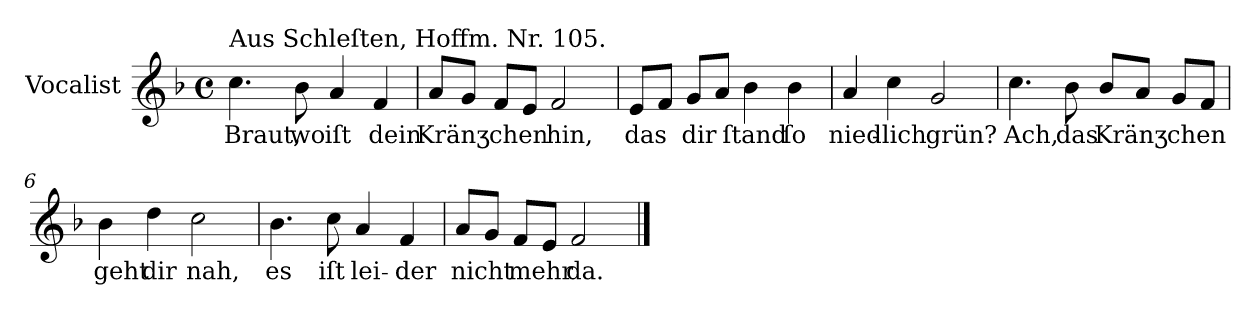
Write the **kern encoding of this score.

**kern	**text
*part1	*part1
*staff1	*staff1
*I"Vocalist	*
*k[b-]	*
*F:	*
*M4/4	*
*met(c)	*
=1	=1
!LO:TX:a:t=Aus Schleſten, Hoffm. Nr. 105.	!
4.cc	Braut,
8b-	wo
4a	iſt
4f	dein
=2	=2
8aL	Kränʒ-
8gJ	.
8fL	-chen
8eJ	.
2f	hin,
=3	=3
8eL	das
8fJ	.
8gL	dir
8aJ	.
4b-	ſtand
4b-	ſo
=4	=4
4a	nied-
4cc	-lich
2g	grün?
=5	=5
4.cc	Ach,
8b-	das
8b-L	Kränʒ-
8aJ	.
8gL	-chen
8fJ	.
=6	=6
4b-	geht
4dd	dir
2cc	nah,
=7	=7
4.b-	es
8cc	iſt
4a	lei-
4f	-der
=8	=8
8aL	nicht
8gJ	.
8fL	mehr
8eJ	.
2f	da.
==	==
*-	*-
